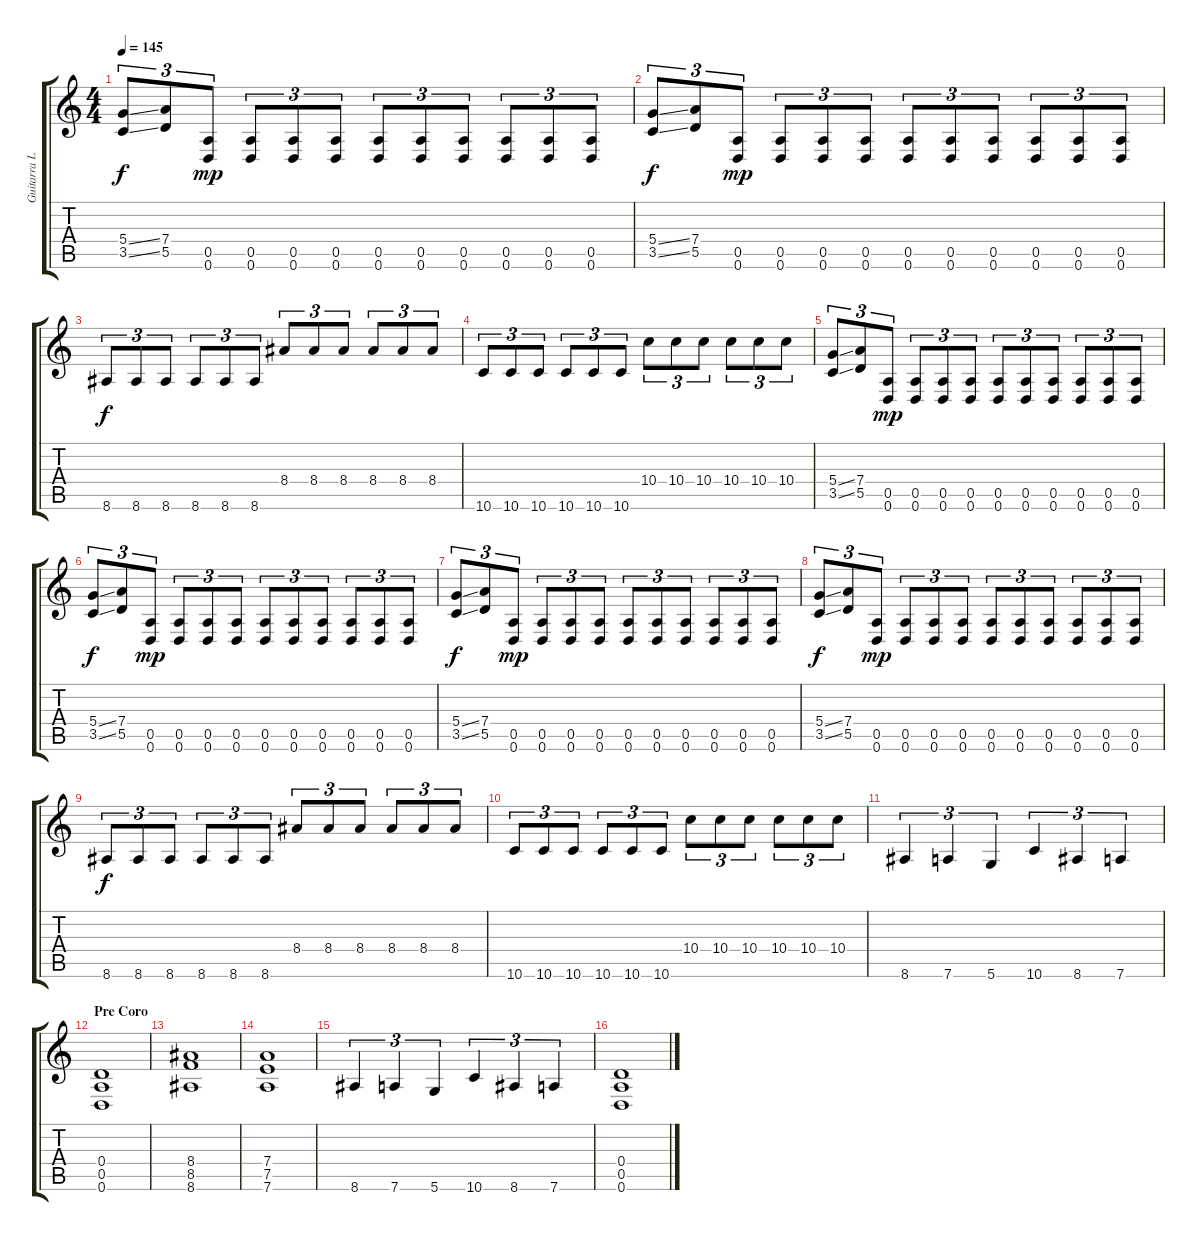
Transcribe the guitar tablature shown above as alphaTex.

\track ("Guitarra Lider" "Guitarra L") {instrument overdrivenguitar}
\staff {score tabs}
\tuning (E4 B3 G3 D3 A2 D2) {hide}
\ts (4 4)
\tempo 145
\clef g2
\ks c
(5.4{ss} 3.5{ss}).8{tu (3 2) dy f} (7.4 5.5).8{tu (3 2)} (0.5 0.6).8{tu (3 2) dy mp} (0.5 0.6).8{tu (3 2)} (0.5 0.6).8{tu (3 2)} (0.5 0.6).8{tu (3 2)} (0.5 0.6).8{tu (3 2)} (0.5 0.6).8{tu (3 2)} (0.5 0.6).8{tu (3 2)} (0.5 0.6).8{tu (3 2)} (0.5 0.6).8{tu (3 2)} (0.5 0.6).8{tu (3 2)} |
(5.4{ss} 3.5{ss}).8{tu (3 2) dy f} (7.4 5.5).8{tu (3 2)} (0.5 0.6).8{tu (3 2) dy mp} (0.5 0.6).8{tu (3 2)} (0.5 0.6).8{tu (3 2)} (0.5 0.6).8{tu (3 2)} (0.5 0.6).8{tu (3 2)} (0.5 0.6).8{tu (3 2)} (0.5 0.6).8{tu (3 2)} (0.5 0.6).8{tu (3 2)} (0.5 0.6).8{tu (3 2)} (0.5 0.6).8{tu (3 2)} |
8.6.8{tu (3 2) dy f} 8.6.8{tu (3 2)} 8.6.8{tu (3 2)} 8.6.8{tu (3 2)} 8.6.8{tu (3 2)} 8.6.8{tu (3 2)} 8.4.8{tu (3 2)} 8.4.8{tu (3 2)} 8.4.8{tu (3 2)} 8.4.8{tu (3 2)} 8.4.8{tu (3 2)} 8.4.8{tu (3 2)} |
10.6.8{tu (3 2)} 10.6.8{tu (3 2)} 10.6.8{tu (3 2)} 10.6.8{tu (3 2)} 10.6.8{tu (3 2)} 10.6.8{tu (3 2)} 10.4.8{tu (3 2)} 10.4.8{tu (3 2)} 10.4.8{tu (3 2)} 10.4.8{tu (3 2)} 10.4.8{tu (3 2)} 10.4.8{tu (3 2)} |
(5.4{ss} 3.5{ss}).8{tu (3 2)} (7.4 5.5).8{tu (3 2)} (0.5 0.6).8{tu (3 2) dy mp} (0.5 0.6).8{tu (3 2)} (0.5 0.6).8{tu (3 2)} (0.5 0.6).8{tu (3 2)} (0.5 0.6).8{tu (3 2)} (0.5 0.6).8{tu (3 2)} (0.5 0.6).8{tu (3 2)} (0.5 0.6).8{tu (3 2)} (0.5 0.6).8{tu (3 2)} (0.5 0.6).8{tu (3 2)} |
(5.4{ss} 3.5{ss}).8{tu (3 2) dy f} (7.4 5.5).8{tu (3 2)} (0.5 0.6).8{tu (3 2) dy mp} (0.5 0.6).8{tu (3 2)} (0.5 0.6).8{tu (3 2)} (0.5 0.6).8{tu (3 2)} (0.5 0.6).8{tu (3 2)} (0.5 0.6).8{tu (3 2)} (0.5 0.6).8{tu (3 2)} (0.5 0.6).8{tu (3 2)} (0.5 0.6).8{tu (3 2)} (0.5 0.6).8{tu (3 2)} |
(5.4{ss} 3.5{ss}).8{tu (3 2) dy f} (7.4 5.5).8{tu (3 2)} (0.5 0.6).8{tu (3 2) dy mp} (0.5 0.6).8{tu (3 2)} (0.5 0.6).8{tu (3 2)} (0.5 0.6).8{tu (3 2)} (0.5 0.6).8{tu (3 2)} (0.5 0.6).8{tu (3 2)} (0.5 0.6).8{tu (3 2)} (0.5 0.6).8{tu (3 2)} (0.5 0.6).8{tu (3 2)} (0.5 0.6).8{tu (3 2)} |
(5.4{ss} 3.5{ss}).8{tu (3 2) dy f} (7.4 5.5).8{tu (3 2)} (0.5 0.6).8{tu (3 2) dy mp} (0.5 0.6).8{tu (3 2)} (0.5 0.6).8{tu (3 2)} (0.5 0.6).8{tu (3 2)} (0.5 0.6).8{tu (3 2)} (0.5 0.6).8{tu (3 2)} (0.5 0.6).8{tu (3 2)} (0.5 0.6).8{tu (3 2)} (0.5 0.6).8{tu (3 2)} (0.5 0.6).8{tu (3 2)} |
8.6.8{tu (3 2) dy f} 8.6.8{tu (3 2)} 8.6.8{tu (3 2)} 8.6.8{tu (3 2)} 8.6.8{tu (3 2)} 8.6.8{tu (3 2)} 8.4.8{tu (3 2)} 8.4.8{tu (3 2)} 8.4.8{tu (3 2)} 8.4.8{tu (3 2)} 8.4.8{tu (3 2)} 8.4.8{tu (3 2)} |
10.6.8{tu (3 2)} 10.6.8{tu (3 2)} 10.6.8{tu (3 2)} 10.6.8{tu (3 2)} 10.6.8{tu (3 2)} 10.6.8{tu (3 2)} 10.4.8{tu (3 2)} 10.4.8{tu (3 2)} 10.4.8{tu (3 2)} 10.4.8{tu (3 2)} 10.4.8{tu (3 2)} 10.4.8{tu (3 2)} |
8.6.4{tu (3 2)} 7.6.4{tu (3 2)} 5.6.4{tu (3 2)} 10.6.4{tu (3 2)} 8.6.4{tu (3 2)} 7.6.4{tu (3 2)} |
\section ("" "Pre Coro")
(0.4 0.5 0.6).1 |
(8.4 8.5 8.6).1 |
(7.4 7.5 7.6).1 |
8.6.4{tu (3 2)} 7.6.4{tu (3 2)} 5.6.4{tu (3 2)} 10.6.4{tu (3 2)} 8.6.4{tu (3 2)} 7.6.4{tu (3 2)} |
(0.4 0.5 0.6).1
